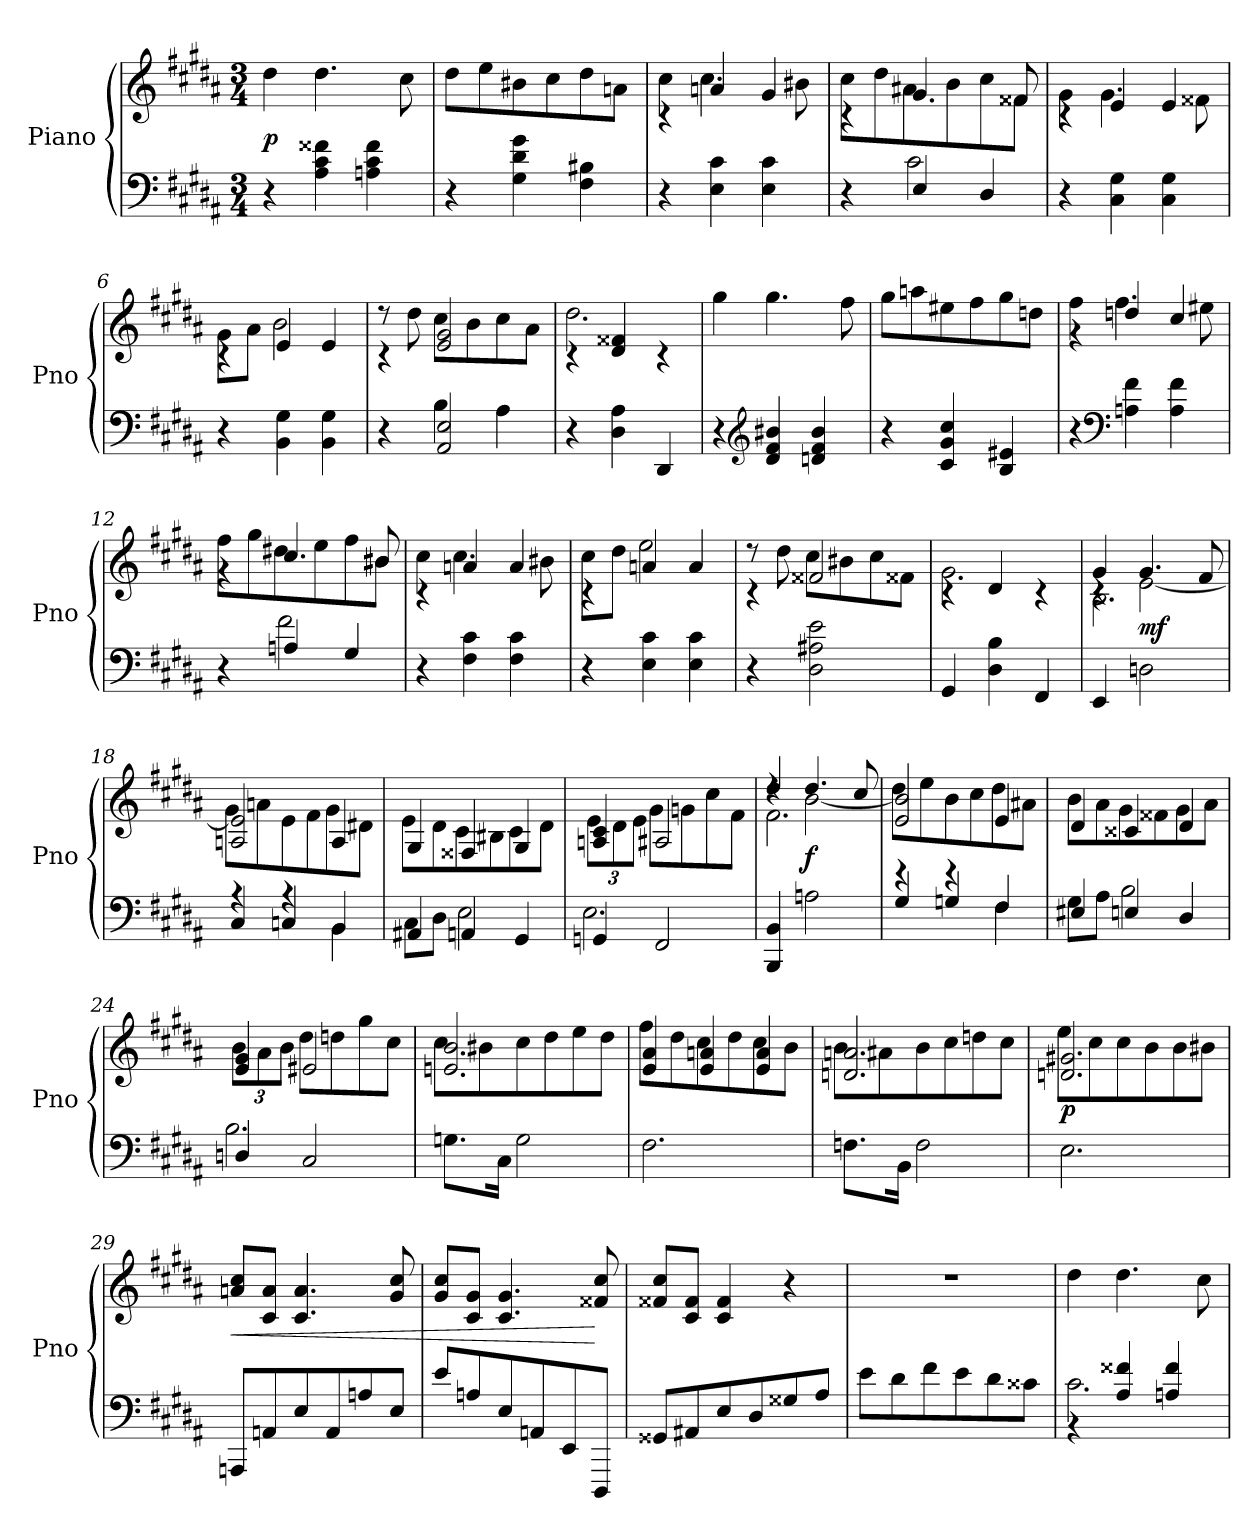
**kern	**kern	**dynam
*part1	*part1	*part1
*staff2	*staff1	*staff1/2
*I"Piano	*	*
*I'Pno	*	*
*clefF4	*clefG2	*
*k[f#c#g#d#a#]	*k[f#c#g#d#a#]	*
*g#:	*g#:	*
*M3/4	*M3/4	*
=1	=1	=1
4r	4dd#	p
4A# 4c# 4f##X	4.dd#	.
4An 4c# 4f##	.	.
.	8cc#	.
=2	=2	=2
4r	8dd#L	.
.	8ee	.
4G# 4d# 4g#	8b#X	.
.	8cc#	.
4F# 4B#X	8dd#	.
.	8anJ	.
=3	=3	=3
*	*^	*
4r	4rc	4cc#	.
4E 4c#	4an	4.cc#	.
4E 4c#	4g#	.	.
.	.	8b#X	.
=4	=4	=4	=4
*^	*	*	*
4ryy	4r	4rc	8cc#L	.
.	.	.	8dd#	.
4E	2c#	4.g#	8a#X	.
.	.	.	8b	.
4D#	.	.	8cc#	.
.	.	8f##X	8f##XJ	.
*v	*v	*	*	*
=5	=5	=5	=5
4r	4rc	4g#	.
4C# 4G#	4e	4.g#	.
4C# 4G#	4e	.	.
.	.	8f##X	.
=6	=6	=6	=6
4r	4rc	8g#L	.
.	.	8a#J	.
4BB 4G#	4e	2b	.
4BB 4G#	4e	.	.
=7	=7	=7	=7
*^	*	*	*
4ryy	4r	4rc	8rdd	.
.	.	.	8dd#	.
2AA# 2E	4B	2e 2g#	8cc#L	.
.	.	.	8b	.
.	4A#	.	8cc#	.
.	.	.	8a#J	.
*v	*v	*	*	*
=8	=8	=8	=8
4r	4rc	2.dd#	.
4D# 4A#	4d# 4f##X	.	.
4DD#	4rc	.	.
*	*v	*v	*
=9	=9	=9
4r	4gg#	.
*clefG2	*	*
4d# 4f# 4b#X	4.gg#	.
4dn 4f# 4b#	.	.
.	8ff#	.
=10	=10	=10
4r	8gg#L	.
.	8aan	.
4c# 4g# 4cc#	8ee#X	.
.	8ff#	.
4B 4e#X	8gg#	.
.	8ddnJ	.
=11	=11	=11
*	*^	*
4r	4rg	4ff#	.
*clefF4	*	*	*
4An 4f#	4ddn	4.ff#	.
4A 4f#	4cc#	.	.
.	.	8ee#X	.
=12	=12	=12	=12
*^	*	*	*
4ryy	4r	4rg	8ff#L	.
.	.	.	8gg#	.
4An	2f#	4.cc#	8dd#X	.
.	.	.	8ee	.
4G#	.	.	8ff#	.
.	.	8b#X	8b#XJ	.
*v	*v	*	*	*
=13	=13	=13	=13
4r	4rc	4cc#	.
4F# 4c#	4an	4.cc#	.
4F# 4c#	4a	.	.
.	.	8b#X	.
=14	=14	=14	=14
4r	4rc	8cc#L	.
.	.	8dd#J	.
4E 4c#	4an	2ee	.
4E 4c#	4a	.	.
=15	=15	=15	=15
4r	4rc	8rdd	.
.	.	8dd#	.
2D# 2A#X 2e	2f##X	8cc#L	.
.	.	8b#X	.
.	.	8cc#	.
.	.	8f##XJ	.
=16	=16	=16	=16
4GG#	4rc	2.g#	.
4D# 4B	4d#	.	.
4FF#	4rc	.	.
=17	=17	=17	=17
*	*	*^	*
4EE	2.B\	4rc	4g#	.
2Dn	.	[2e	4.g#	mf
.	.	.	8f#	.
*	*	*v	*v	*
=18	=18	=18	=18
*^	*	*	*
4C#	4rA	2An 2e]	8g#L	.
.	.	.	8an	.
4Cn	4rA	.	8e	.
.	.	.	8f#	.
4BB	4BB	4A	8g#	.
.	.	.	8d#XJ	.
=19	=19	=19	=19	=19
4AA#X	8C#L	4G#	8eL	.
.	8D#J	.	8d#	.
4AAn	2E	4F##X	8c#	.
.	.	.	8B#X	.
4GG#	.	4G#	8c#	.
.	.	.	8d#J	.
=20	=20	=20	=20	=20
4GGn	2.E	4An 4c#	12eL	.
.	.	.	12d#	.
.	.	.	12eJ	.
2FF#	.	2A#X	8g#L	.
.	.	.	8gn	.
.	.	.	8cc#	.
.	.	.	8f#J	.
*v	*v	*	*	*
=21	=21	=21	=21
*	*	*^	*
4BBB 4BB	2.f#\	4rdd	4dd#	.
2An	.	[2b	4.dd#	f
.	.	.	8cc#	.
*	*	*v	*v	*
=22	=22	=22	=22
*^	*	*	*
4G#	4re	2e 2b]	8dd#L	.
.	.	.	8ee	.
4Gn	4re	.	8b	.
.	.	.	8cc#	.
4F#	4F#	4e	8dd#	.
.	.	.	8a#XJ	.
=23	=23	=23	=23	=23
4E#X	8G#L	4d#	8bL	.
.	8A#J	.	8a#	.
4En	2B	4c##X	8g#	.
.	.	.	8f##X	.
4D#	.	4d#	8g#	.
.	.	.	8a#J	.
=24	=24	=24	=24	=24
4Dn	2.B	4e 4g#	12bL	.
.	.	.	12a#	.
.	.	.	12bJ	.
2C#	.	2e#X	8dd#L	.
.	.	.	8ddn	.
.	.	.	8gg#	.
.	.	.	8cc#J	.
*v	*v	*	*	*
=25	=25	=25	=25
8.GnL	2.en 2.b	8cc#L	.
.	.	8b#X	.
16C#Jk	.	.	.
2G	.	8cc#	.
.	.	8dd#	.
.	.	8ee	.
.	.	8dd#J	.
=26	=26	=26	=26
2.F#	4e 4a#	8ff#L	.
.	.	8dd#	.
.	4e 4an	8cc#	.
.	.	8dd#	.
.	4e 4a	8cc#	.
.	.	8bJ	.
=27	=27	=27	=27
8.FnL	2.dn 2.an	8bL	.
.	.	8a#X	.
16BBJk	.	.	.
2F	.	8b	.
.	.	8cc#	.
.	.	8ddn	.
.	.	8cc#J	.
=28	=28	=28	=28
2.E	2.dn 2.g#X	8eeL	p
.	.	8cc#	.
.	.	8cc#	.
.	.	8b	.
.	.	8b	.
.	.	8b#XJ	.
*	*v	*v	*
=29	=29	=29
8AAAnL	8an 8cc#L	<
8AAn	8c# 8aJ	.
8E	4.c# 4.a	.
8AA	.	.
8An	.	.
8EJ	8g# 8cc#	.
=30	=30	=30
8eL	8g# 8cc#L	.
8An	8c# 8g#J	.
8E	4.c# 4.g#	.
8AAn	.	.
8EE	.	.
8DDD#J	8f##X 8cc#	[
=31	=31	=31
8GG##X/L	8f##X 8cc#L	.
8AA#X	8c# 8f##J	.
8E	4c# 4f##	.
8D#	.	.
8G##X	4r	.
8A#J	.	.
=32	=32	=32
8eL	2.r	.
8d#	.	.
8f#	.	.
8e	.	.
8d#	.	.
8c##XJ	.	.
=33	=33	=33
*^	*	*
4rBB	2.c#	4dd#	.
4A# 4f##X	.	4.dd#	.
4An 4f##	.	.	.
.	.	8cc#	.
*v	*v	*	*
=	=	=
*-	*-	*-
